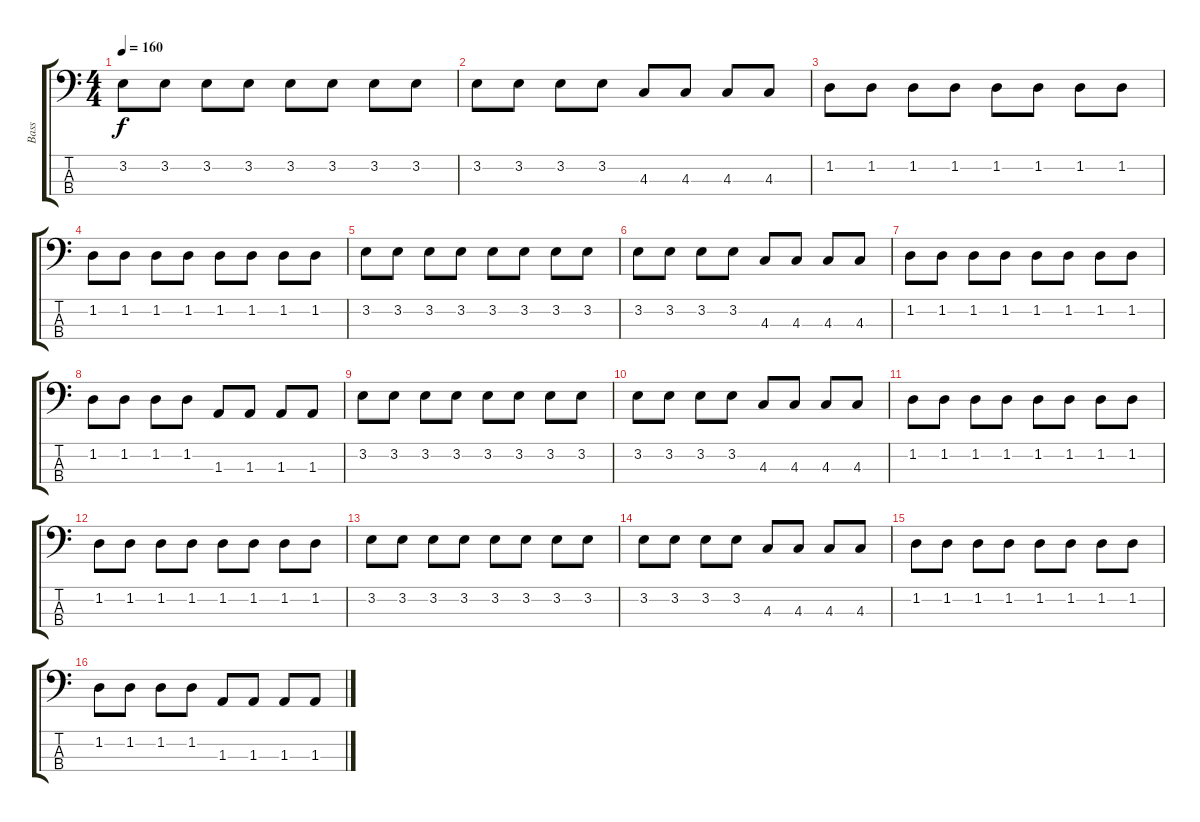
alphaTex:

\track ("Bass" "Bass") {instrument electricbasspick}
\staff {score tabs}
\tuning (Gb2 Db2 Ab1 Eb1) {hide}
\ts (4 4)
\tempo 160
\clef f4
\ks c
3.2.8{dy f instrument electricbasspick} 3.2.8 3.2.8 3.2.8 3.2.8 3.2.8 3.2.8 3.2.8 |
3.2.8 3.2.8 3.2.8 3.2.8 4.3.8 4.3.8 4.3.8 4.3.8 |
1.2.8 1.2.8 1.2.8 1.2.8 1.2.8 1.2.8 1.2.8 1.2.8 |
1.2.8 1.2.8 1.2.8 1.2.8 1.2.8 1.2.8 1.2.8 1.2.8 |
3.2.8 3.2.8 3.2.8 3.2.8 3.2.8 3.2.8 3.2.8 3.2.8 |
3.2.8 3.2.8 3.2.8 3.2.8 4.3.8 4.3.8 4.3.8 4.3.8 |
1.2.8 1.2.8 1.2.8 1.2.8 1.2.8 1.2.8 1.2.8 1.2.8 |
1.2.8 1.2.8 1.2.8 1.2.8 1.3.8 1.3.8 1.3.8 1.3.8 |
3.2.8 3.2.8 3.2.8 3.2.8 3.2.8 3.2.8 3.2.8 3.2.8 |
3.2.8 3.2.8 3.2.8 3.2.8 4.3.8 4.3.8 4.3.8 4.3.8 |
1.2.8 1.2.8 1.2.8 1.2.8 1.2.8 1.2.8 1.2.8 1.2.8 |
1.2.8 1.2.8 1.2.8 1.2.8 1.2.8 1.2.8 1.2.8 1.2.8 |
3.2.8 3.2.8 3.2.8 3.2.8 3.2.8 3.2.8 3.2.8 3.2.8 |
3.2.8 3.2.8 3.2.8 3.2.8 4.3.8 4.3.8 4.3.8 4.3.8 |
1.2.8 1.2.8 1.2.8 1.2.8 1.2.8 1.2.8 1.2.8 1.2.8 |
1.2.8 1.2.8 1.2.8 1.2.8 1.3.8 1.3.8 1.3.8 1.3.8
